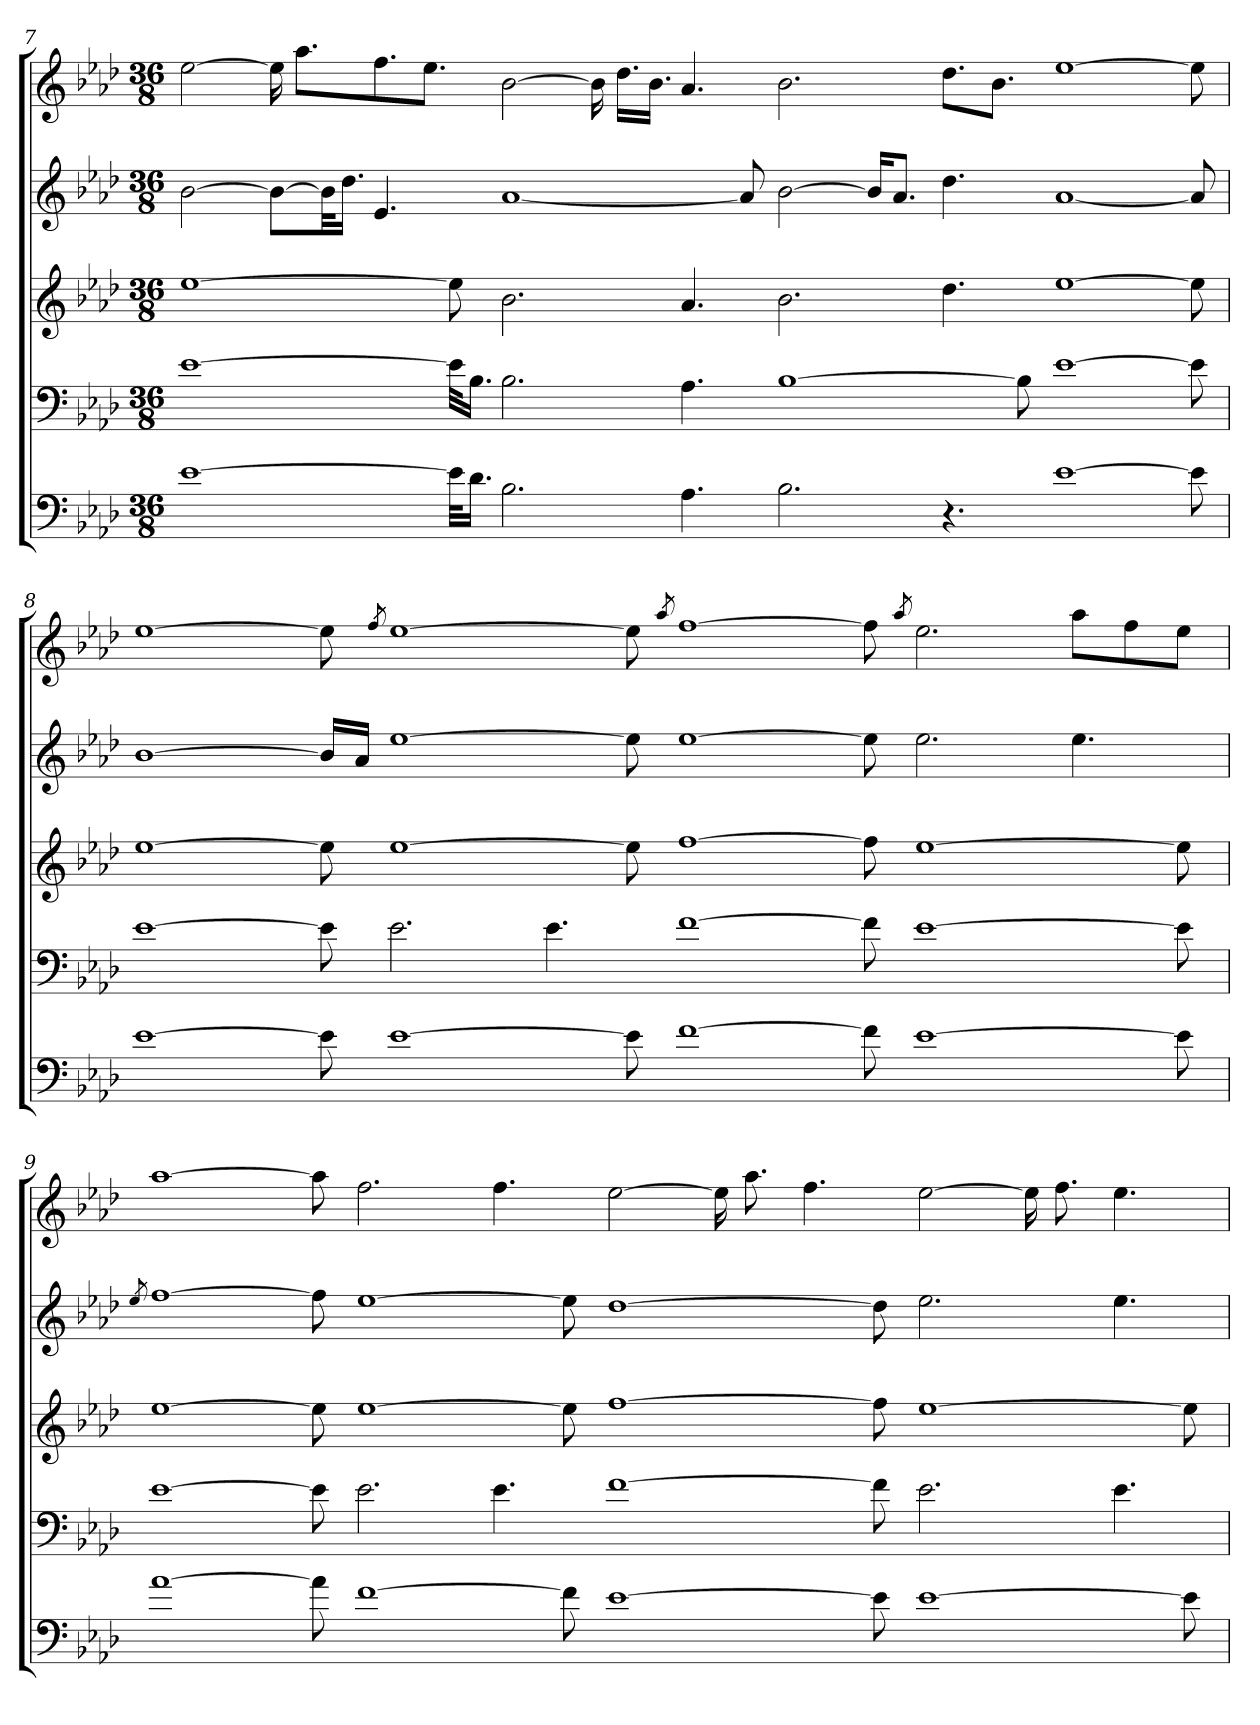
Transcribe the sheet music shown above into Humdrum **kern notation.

**kern	**kern	**kern	**kern	**kern
*part5	*part4	*part3	*part2	*part1
*staff5	*staff4	*staff3	*staff2	*staff1
*clefF4	*clefF4	*clefG2	*clefG2	*clefG2
*k[b-e-a-d-]	*k[b-e-a-d-]	*k[b-e-a-d-]	*k[b-e-a-d-]	*k[b-e-a-d-]
*M36/8	*M36/8	*M36/8	*M36/8	*M36/8
=7	=7	=7	=7	=7
[1e-	[1e-	[1ee-	[2b-	[2ee-
.	.	.	8b-\L_	16ee-]
.	.	.	.	8.aa-\L
.	.	.	32b-\KL]	.
.	.	.	16.dd-\JJ	.
.	.	.	4.e-	8.ff\
.	.	.	.	8.ee-\J
32e-\KLL]	32e-\KLL]	8ee-]	.	.
16.d-\JJ	16.B-\JJ	.	.	.
2.B-	2.B-	2.b-	[1a-	[2b-
.	.	.	.	16b-]
.	.	.	.	16.dd-\LL
.	.	.	.	16.b-\JJ
4.A-	4.A-	4.a-	.	4.a-
.	.	.	8a-]	.
2.B-	[1B-	2.b-	[2b-	2.b-
.	.	.	16b-/KL]	.
.	.	.	8.a-/J	.
4.r	.	4.dd-	4.dd-	8.dd-\L
.	.	.	.	8.b-\J
.	8B-]	.	.	.
[1e-	[1e-	[1ee-	[1a-	[1ee-
8e-]	8e-]	8ee-]	8a-]	8ee-]
=8	=8	=8	=8	=8
[1e-	[1e-	[1ee-	[1b-	[1ee-
8e-]	8e-]	8ee-]	16b-/LL]	8ee-]
.	.	.	16a-/JJ	.
.	.	.	.	8qff
[1e-	2.e-	[1ee-	[1ee-	[1ee-
.	4.e-	.	.	.
8e-]	.	8ee-]	8ee-]	8ee-]
.	.	.	.	8qaa-
[1f	[1f	[1ff	[1ee-	[1ff
8f]	8f]	8ff]	8ee-]	8ff]
.	.	.	.	8qaa-
[1e-	[1e-	[1ee-	2.ee-	2.ee-
.	.	.	4.ee-	8aa-\L
.	.	.	.	8ff\
8e-]	8e-]	8ee-]	.	8ee-\J
=9	=9	=9	=9	=9
.	.	.	8qee-	.
[1a-	[1e-	[1ee-	[1ff	[1aa-
8a-]	8e-]	8ee-]	8ff]	8aa-]
[1f	2.e-	[1ee-	[1ee-	2.ff
.	4.e-	.	.	4.ff
8f]	.	8ee-]	8ee-]	.
[1e-	[1f	[1ff	[1dd-	[2ee-
.	.	.	.	16ee-]
.	.	.	.	8.aa-
.	.	.	.	4.ff
8e-]	8f]	8ff]	8dd-]	.
[1e-	2.e-	[1ee-	2.ee-	[2ee-
.	.	.	.	16ee-]
.	.	.	.	8.ff
.	4.e-	.	4.ee-	4.ee-
8e-]	.	8ee-]	.	.
=	=	=	=	=
*-	*-	*-	*-	*-
